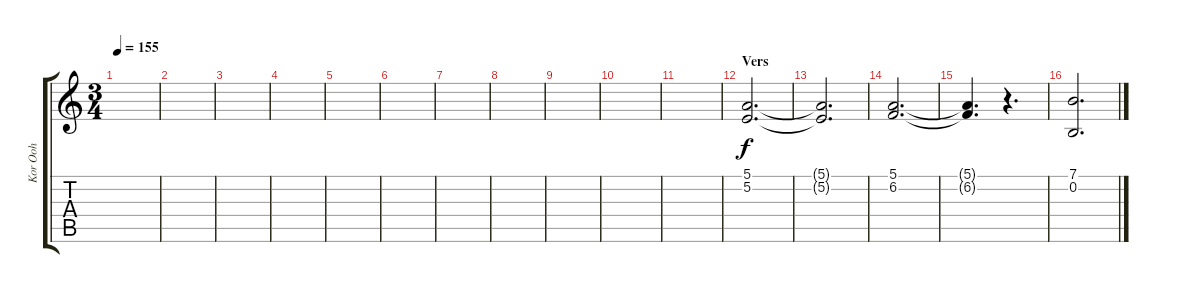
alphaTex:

\track ("Kor Ooh" "Kor Ooh") {instrument voiceoohs}
\staff {score tabs}
\tuning (E4 B3 G3 D3 A2 E2) {hide}
\ts (3 4)
\tempo 155
\clef g2
\ks c
|
|
|
|
|
|
|
|
|
|
|
\section ("" "Vers")
(5.1 5.2).2{d} |
(5.1{t} 5.2{t}).2{d} |
(5.1 6.2).2{d} |
(5.1{t} 6.2{t}).4{d} r.4{d} |
(7.1 0.2).2{d}
